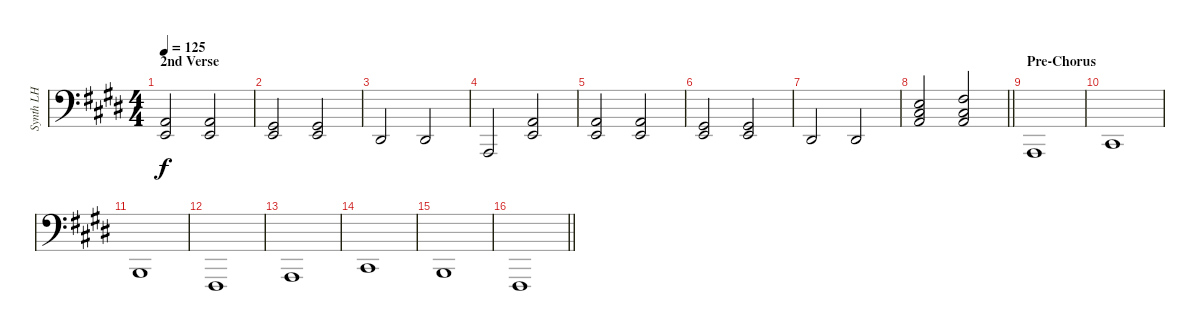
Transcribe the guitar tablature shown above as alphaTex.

\track ("Synth LH" "Synth LH") {instrument stringensemble1}
\staff {score}
\tuning (G2 D2 A1 E1) {hide}
\ts (4 4)
\section ("" "2nd Verse")
\tempo 125
\clef f4
\ks c#minor
(2.1 2.2).2{dy f} (2.1 2.2).2 |
(1.1 2.2).2 (1.1 2.2).2 |
1.2.2 1.2.2 |
0.3.2 (2.1 2.2).2 |
(2.1 2.2).2 (2.1 2.2).2 |
(1.1 2.2).2 (1.1 2.2).2 |
1.2.2 1.2.2 |
\barLineRight lightlight
(9.1 11.2 12.3).2 (11.1 11.2 12.3).2 |
\section ("" "Pre-Chorus")
0.3.1 |
4.3.1 |
2.3.1 |
2.4.1 |
0.3.1 |
4.3.1 |
2.3.1 |
\barLineRight lightlight
2.4.1
